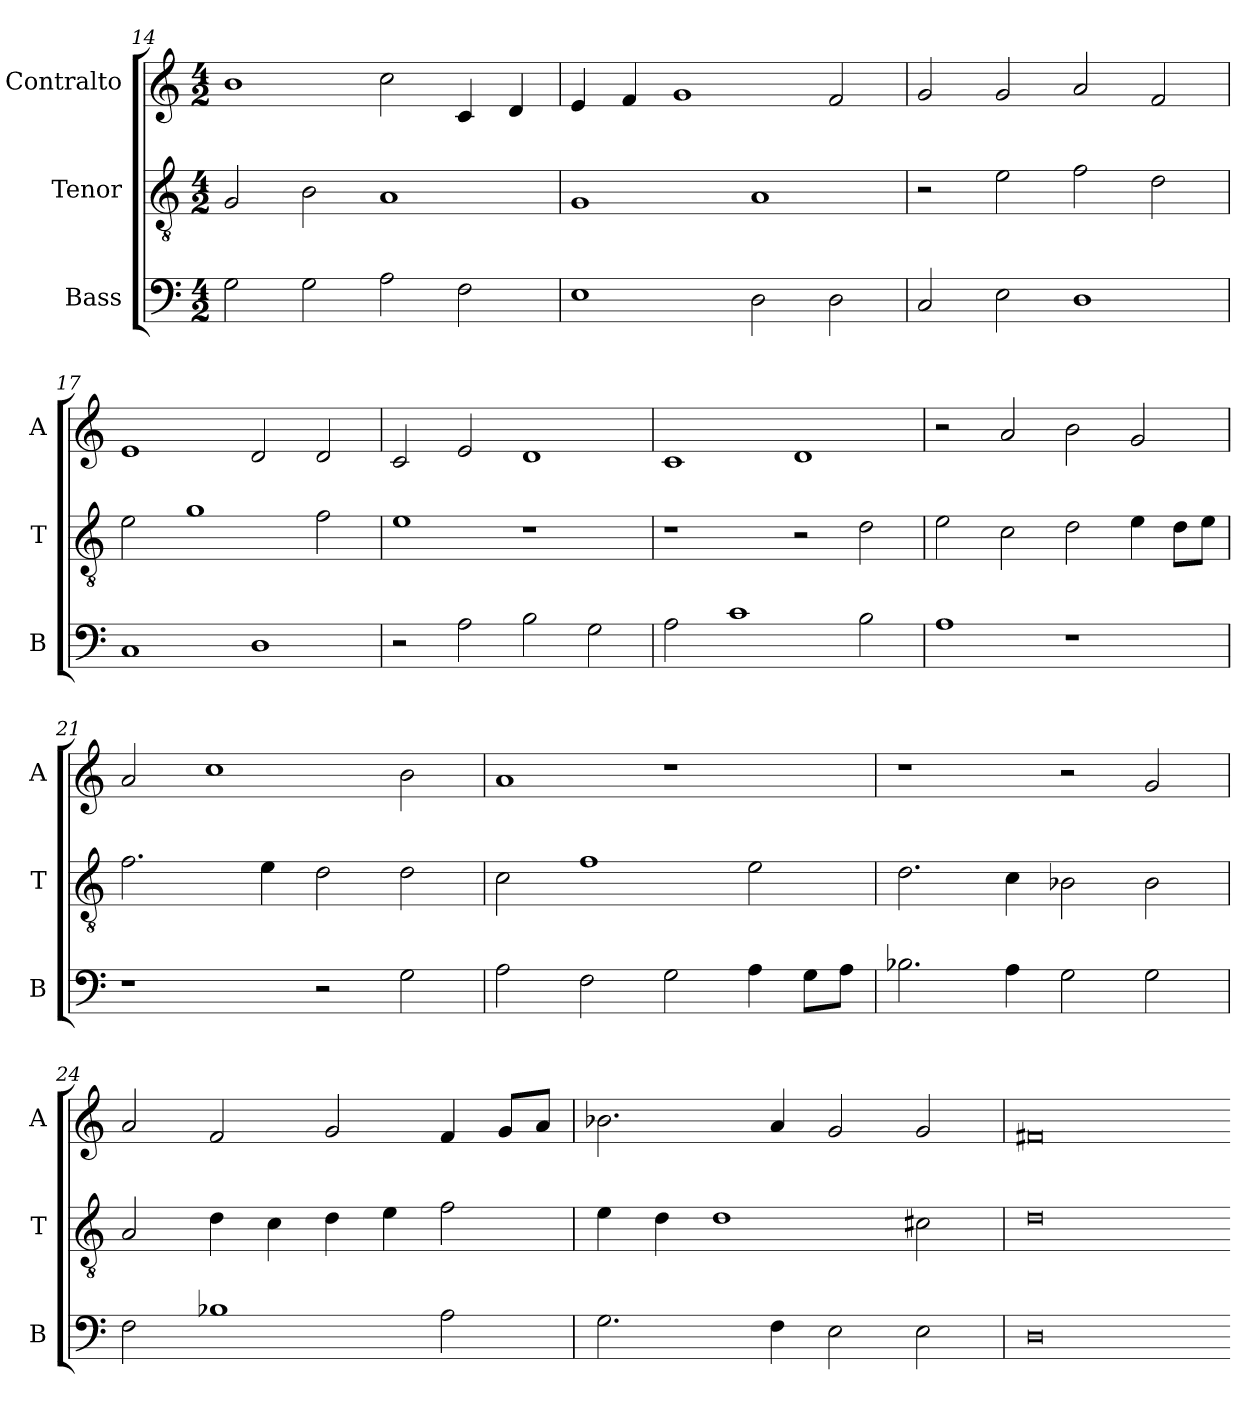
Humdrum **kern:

**kern	**kern	**kern
*part3	*part2	*part1
*staff3	*staff2	*staff1
*I"Bass	*I"Tenor	*I"Contralto
*I'B	*I'T	*I'A
*clefF4	*clefGv2	*clefG2
*k[]	*k[]	*k[]
*D:dor	*D:dor	*D:dor
*M4/2	*M4/2	*M4/2
=14	=14	=14
2G	2G	1b
2G	2B	.
2A	1A	2cc
2F	.	4c
.	.	4d
=15	=15	=15
1E	1G	4e
.	.	4f
.	.	1g
2D	1A	.
2D	.	2f
=16	=16	=16
2C	2r	2g
2E	2e	2g
1D	2f	2a
.	2d	2f
=17	=17	=17
1C	2e	1e
.	1g	.
1D	.	2d
.	2f	2d
=18	=18	=18
2r	1e	2c
2A	.	2e
2B	1r	1d
2G	.	.
=19	=19	=19
2A	1r	1c
1c	.	.
.	2r	1d
2B	2d	.
=20	=20	=20
1A	2e	2r
.	2c	2a
1r	2d	2b
.	4e	2g
.	8d\L	.
.	8e\J	.
=21	=21	=21
1r	2.f	2a
.	.	1cc
.	4e	.
2r	2d	.
2G	2d	2b
=22	=22	=22
2A	2c	1a
2F	1f	.
2G	.	1r
4A	2e	.
8G\L	.	.
8A\J	.	.
=23	=23	=23
2.B-X	2.d	1r
4A	4c	.
2G	2B-X	2r
2G	2B-	2g
=24	=24	=24
2F	2A	2a
1B-X	4d	2f
.	4c	.
.	4d	2g
.	4e	.
2A	2f	4f
.	.	8g/L
.	.	8a/J
=25	=25	=25
2.G	4e	2.b-X
.	4d	.
.	1d	.
4F	.	4a
2E	.	2g
2E	2c#X	2g
=26	=26	=26
0D	0d	0f#X
=-	=-	=-
*-	*-	*-
